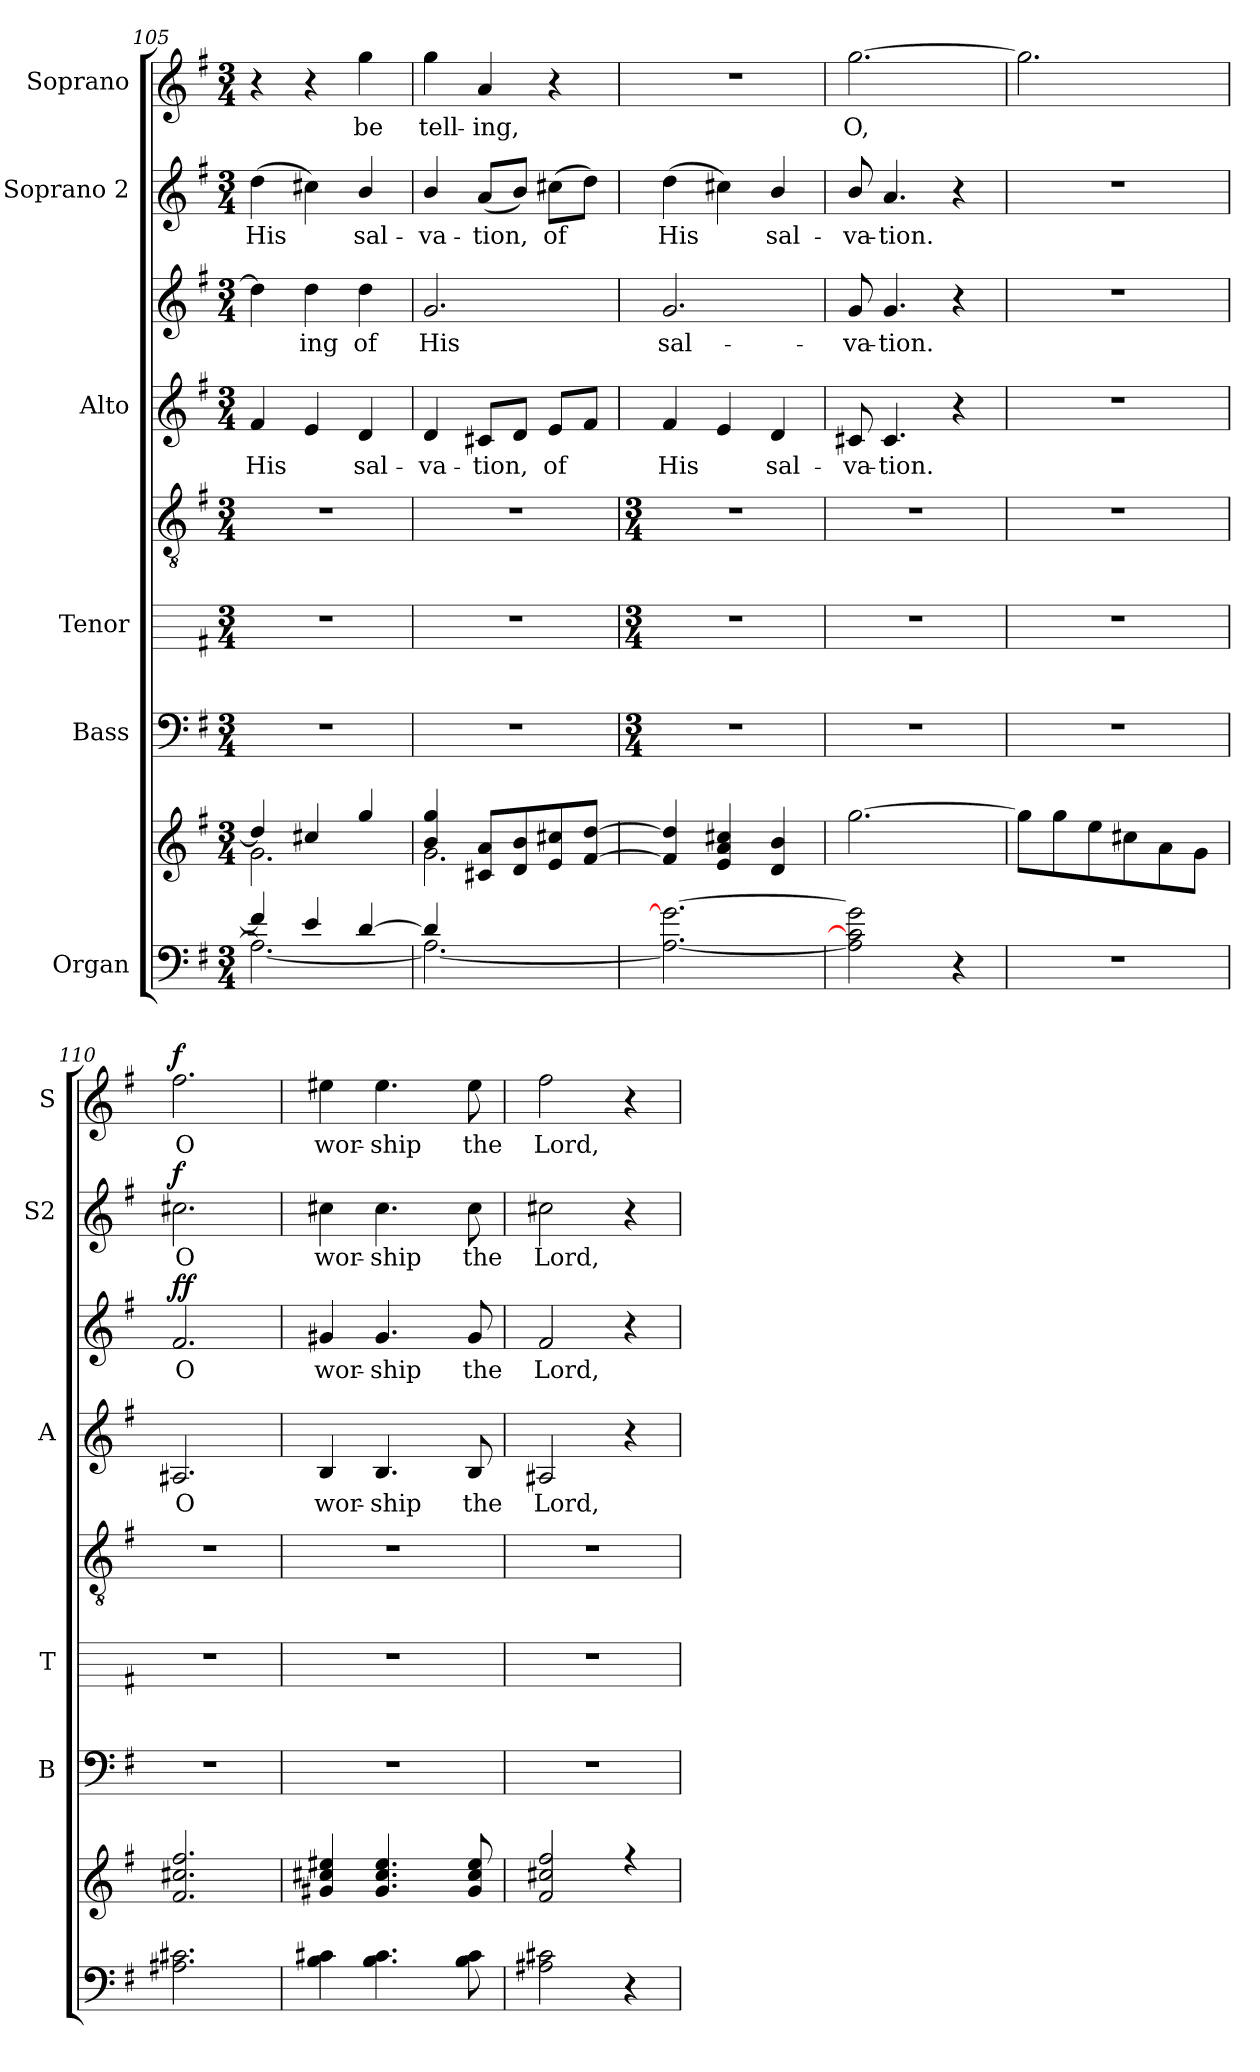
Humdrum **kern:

**kern	**kern	**kern	**kern	**kern	**kern	**text	**kern	**text	**dynam	**kern	**text	**dynam	**kern	**text	**dynam
*part6	*part6	*part5	*part4	*part4	*part3	*part3	*part3	*part3	*part3	*part2	*part2	*part2	*part1	*part1	*part1
*staff9	*staff8	*staff7	*staff6	*staff5	*staff4	*staff4	*staff3	*staff3	*staff3/4	*staff2	*staff2	*staff2	*staff1	*staff1	*staff1
*I"Organ	*	*I"Bass	*I"Tenor	*	*I"Alto	*	*	*	*	*I"Soprano 2	*	*	*I"Soprano	*	*
*	*	*I'B	*I'T	*	*I'A	*	*	*	*	*I'S2	*	*	*I'S	*	*
*clefF4	*clefG2	*clefF4	*	*clefGv2	*clefG2	*	*clefG2	*	*	*clefG2	*	*	*clefG2	*	*
*k[f#]	*k[f#]	*k[f#]	*k[f#]	*k[f#]	*k[f#]	*	*k[f#]	*	*	*k[f#]	*	*	*k[f#]	*	*
*G:	*G:	*G:	*G:	*G:	*G:	*	*G:	*	*	*G:	*	*	*G:	*	*
*M3/4	*M3/4	*M3/4	*M3/4	*M3/4	*M3/4	*	*M3/4	*	*	*M3/4	*	*	*M3/4	*	*
=105	=105	=105	=105	=105	=105	=105	=105	=105	=105	=105	=105	=105	=105	=105	=105
*^	*^	*	*	*	*	*	*	*	*	*	*	*	*	*	*
!	!	!	!	!	!	!	!	!LO:LY:b	!	!	!	!	!LO:LY:b	!	!	!	!
4f#/]	2.A\_	4dd/]	2.g\	2.r	2.r	2.r	4f#	His	4dd]	.	.	(>4dd	His	.	4r	.	.
!	!	!	!	!	!	!	!	!	!	!LO:LY:b	!	!	!	!	!	!	!
4e/	.	4cc#X/	.	.	.	.	4e	.	4dd	ing	.	4cc#X\)	.	.	4r	.	.
!	!	!	!	!	!	!	!	!LO:LY:b	!	!LO:LY:b	!	!	!LO:LY:b	!	!	!LO:LY:b	!
[4d/	.	4gg/	.	.	.	.	4d	sal-	4dd	of	.	4b/	sal-	.	4gg	be	.
=106	=106	=106	=106	=106	=106	=106	=106	=106	=106	=106	=106	=106	=106	=106	=106	=106	=106
!	!	!	!	!	!	!	!	!LO:LY:b	!	!LO:LY:b	!	!	!LO:LY:b	!	!	!LO:LY:b	!
4d/]	2.A\_	4b/ 4gg/	2.g\	2.r	2.r	2.r	4d	va-	2.g	-His	.	4b/	-va-	.	4gg	tell-	.
!	!	!	!	!	!	!	!	!LO:LY:b	!	!	!	!	!LO:LY:b	!	!	!LO:LY:b	!
2ryy	.	8c#X/ 8a/L	.	.	.	.	8c#XL	-tion,	.	.	.	(<8aL	-tion,	.	4a	-ing,	.
.	.	8d/ 8b/	.	.	.	.	8dJ	.	.	.	.	8bJ)	.	.	.	.	.
!	!	!	!	!	!	!	!	!LO:LY:b	!	!	!	!	!LO:LY:b	!	!	!	!
.	.	8e/ 8cc#X/	.	.	.	.	8eL	of	.	.	.	(>8cc#XL	of	.	4r	.	.
.	.	[8f#/ [8dd/J	.	.	.	.	8f#J	.	.	.	.	8ddJ)	.	.	.	.	.
*v	*v	*	*	*	*	*	*	*	*	*	*	*	*	*	*	*	*
!!LO:LB:g=z
=107	=107	=107	=107	=107	=107	=107	=107	=107	=107	=107	=107	=107	=107	=107	=107	=107
*	*	*	*M3/4	*M3/4	*M3/4	*	*	*	*	*	*	*	*	*	*	*
!	!	!	!	!	!	!	!LO:LY:b	!	!LO:LY:b	!	!	!LO:LY:b	!	!LO:N:vis=1	!	!
2.A_ 2.g_	4f#/] 4dd/]	2.ryy	2.r	2.r	2.r	4f#	-His	2.g	sal-	.	(>4dd\	His	.	2.r	.	.
.	4e/ 4a/ 4cc#X/	.	.	.	.	4e	.	.	.	.	4cc#X\)	.	.	.	.	.
!	!	!	!	!	!	!	!LO:LY:b	!	!	!	!	!LO:LY:b	!	!	!	!
.	4d/ 4b/	.	.	.	.	4d	sal-	.	.	.	4b/	sal-	.	.	.	.
=108	=108	=108	=108	=108	=108	=108	=108	=108	=108	=108	=108	=108	=108	=108	=108	=108
!	!	!	!	!	!	!	!LO:LY:b	!	!LO:LY:b	!	!	!LO:LY:b	!	!	!LO:LY:b	!
2A] 2c#] 2g]	[2.gg\	2.ryy	2.r	2.r	2.r	8c#X	va-	8g	-va-	.	8b/	-va-	.	[2.gg	O,	.
!	!	!	!	!	!	!	!LO:LY:b	!	!LO:LY:b	!	!	!LO:LY:b	!	!	!	!
.	.	.	.	.	.	4.c#	-tion.	4.g	-tion.	.	4.a	-tion.	.	.	.	.
4r	.	.	.	.	.	4r	.	4r	.	.	4r	.	.	.	.	.
=109	=109	=109	=109	=109	=109	=109	=109	=109	=109	=109	=109	=109	=109	=109	=109	=109
!LO:N:vis=1	!	!LO:N:vis=1	!	!	!	!LO:N:vis=1	!	!LO:N:vis=1	!	!	!LO:N:vis=1	!	!	!	!	!
2.r	8gg\L]	2.ryy	2.r	2.r	2.r	2.r	.	2.r	.	.	2.r	.	.	2.gg]	.	.
.	8gg\	.	.	.	.	.	.	.	.	.	.	.	.	.	.	.
.	8ee\	.	.	.	.	.	.	.	.	.	.	.	.	.	.	.
.	8cc#X\	.	.	.	.	.	.	.	.	.	.	.	.	.	.	.
.	8a\	.	.	.	.	.	.	.	.	.	.	.	.	.	.	.
.	8g\J	.	.	.	.	.	.	.	.	.	.	.	.	.	.	.
=110	=110	=110	=110	=110	=110	=110	=110	=110	=110	=110	=110	=110	=110	=110	=110	=110
!	!	!	!	!	!	!	!LO:LY:b	!	!LO:LY:b	!LO:DY:b=2	!	!LO:LY:b	!	!	!LO:LY:b	!
!	!	!	!	!	!	!	!	!	!	!LO:DY:n=1:b	!	!	!LO:DY:b	!	!	!LO:DY:b
2.A#X 2.c#X	2.f#/ 2.cc#X/ 2.ff#/	2.ryy	2.r	2.r	2.r	2.A#X	O	2.f#	O	f f	2.cc#X	O	f	2.ff#	O	f
=111	=111	=111	=111	=111	=111	=111	=111	=111	=111	=111	=111	=111	=111	=111	=111	=111
!	!	!	!	!	!	!	!LO:LY:b	!	!LO:LY:b	!	!	!LO:LY:b	!	!	!LO:LY:b	!
4B 4c#X	4g#X/ 4cc#X/ 4ee#X/	2ryy	2.r	2.r	2.r	4B	wor-	4g#X	wor-	.	4cc#X	wor-	.	4ee#X	wor-	.
!	!	!	!	!	!	!	!LO:LY:b	!	!LO:LY:b	!	!	!LO:LY:b	!	!	!LO:LY:b	!
4.B 4.c#	4.g#/ 4.cc#/ 4.ee#/	.	.	.	.	4.B	-ship	4.g#	-ship	.	4.cc#	-ship	.	4.ee#	-ship	.
.	.	8ryy	.	.	.	.	.	.	.	.	.	.	.	.	.	.
!	!	!	!	!	!	!	!LO:LY:b	!	!LO:LY:b	!	!	!LO:LY:b	!	!	!LO:LY:b	!
8B 8c#	8g#/ 8cc#/ 8ee#/	8ryy	.	.	.	8B	the	8g#	the	.	8cc#	the	.	8ee#	the	.
=112	=112	=112	=112	=112	=112	=112	=112	=112	=112	=112	=112	=112	=112	=112	=112	=112
!	!	!	!	!	!	!	!LO:LY:b	!	!LO:LY:b	!	!	!LO:LY:b	!	!	!LO:LY:b	!
2A#X 2c#X	2f#/ 2cc#X/ 2ff#/	2.ryy	2.r	2.r	2.r	2A#X	Lord,	2f#	Lord,	.	2cc#X	Lord,	.	2ff#	Lord,	.
4r	4r	.	.	.	.	4r	.	4r	.	.	4r	.	.	4r	.	.
*	*v	*v	*	*	*	*	*	*	*	*	*	*	*	*	*	*
=	=	=	=	=	=	=	=	=	=	=	=	=	=	=	=
*-	*-	*-	*-	*-	*-	*-	*-	*-	*-	*-	*-	*-	*-	*-	*-
